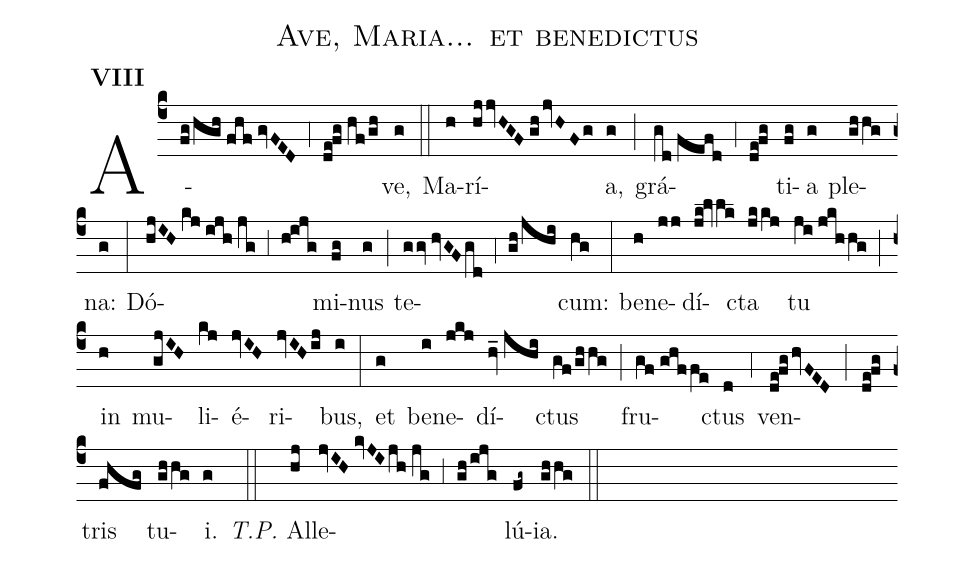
name:Ave, Maria... et benedictus;
mode:VIII;
office-part:Offertoria;
%%
(c4) A(fg/hgh//fhf//gvFED)(,4)(de!fg//hf/gh)ve,(g) (::) Ma(h)rí(hjjvHGF//gh/jvHFg)a,(g) (;) grá(gd//fefd)(,4)(de!fg)ti(fg)a(g) ple(ghhg)na:(g) (:) Dó(hjIH//kj//ijh//jg)(,3)(h!ijg)mi(fg)nus(g) (;) te(ggv//hvGF/gd)(,4)(gh/jhi)cum:(hg) (:) be(h)ne(jj)dí(jk!lvlk)cta(jkkj) tu(ji//jkhhg) (;) in(h) mu(gjIH)li(kj)é(jvIH)ri(jvIH/ij)bus,(i) (:) et(g) be(i)ne(jkj)dí(hv_//jhi)ctus(gf/ghhg) (;) fru(gf//ghffe)ctus(d) (,4) ven(de!fg/hvFED;de!fg)tris(fhfg) tu(ghhg)i.(g) (::) <i>T.P.</i> Al(hj)le(jvIH//kvJI/jh//jg)(,3)(gh/ijg)lú(fg~)ia.(ghhg) (::)
